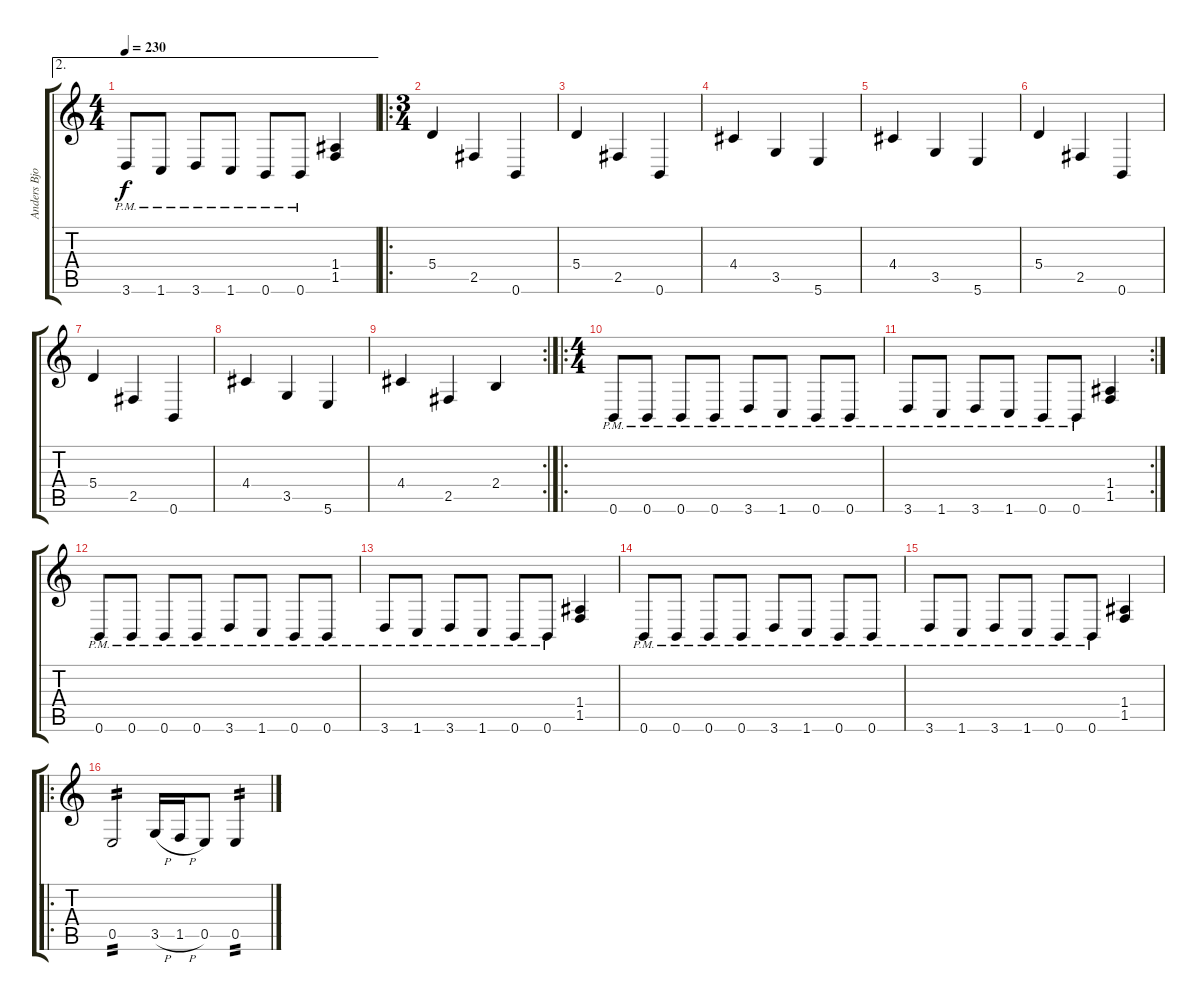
\track ("Anders Bjorler - Lead Guitar" "Anders Bjo") {instrument overdrivenguitar}
\staff {score tabs}
\tuning (B3 Gb3 D3 A2 E2 B1) {hide}
\ae 2
\ts (4 4)
\tempo 230
\clef g2
\ks c
3.6{pm}.8{dy f} 1.6{pm}.8 3.6{pm}.8 1.6{pm}.8 0.6{pm}.8 0.6{pm}.8 (1.4 1.5).4 |
\ro
\ts (3 4)
5.4.4 2.5.4 0.6.4 |
5.4.4 2.5.4 0.6.4 |
4.4.4 3.5.4 5.6.4 |
4.4.4 3.5.4 5.6.4 |
5.4.4 2.5.4 0.6.4 |
5.4.4 2.5.4 0.6.4 |
4.4.4 3.5.4 5.6.4 |
\rc 2
4.4.4 2.5.4 2.4.4 |
\ro
\ts (4 4)
0.6{pm}.8 0.6{pm}.8 0.6{pm}.8 0.6{pm}.8 3.6{pm}.8 1.6{pm}.8 0.6{pm}.8 0.6{pm}.8 |
\rc 2
3.6{pm}.8 1.6{pm}.8 3.6{pm}.8 1.6{pm}.8 0.6{pm}.8 0.6{pm}.8 (1.4 1.5).4 |
0.6{pm}.8 0.6{pm}.8 0.6{pm}.8 0.6{pm}.8 3.6{pm}.8 1.6{pm}.8 0.6{pm}.8 0.6{pm}.8 |
3.6{pm}.8 1.6{pm}.8 3.6{pm}.8 1.6{pm}.8 0.6{pm}.8 0.6{pm}.8 (1.4 1.5).4 |
0.6{pm}.8 0.6{pm}.8 0.6{pm}.8 0.6{pm}.8 3.6{pm}.8 1.6{pm}.8 0.6{pm}.8 0.6{pm}.8 |
3.6{pm}.8 1.6{pm}.8 3.6{pm}.8 1.6{pm}.8 0.6{pm}.8 0.6{pm}.8 (1.4 1.5).4 |
\ro
0.5.2{tp 2} 3.5{h}.16 1.5{h}.16 0.5.8 0.5.4{tp 2}
